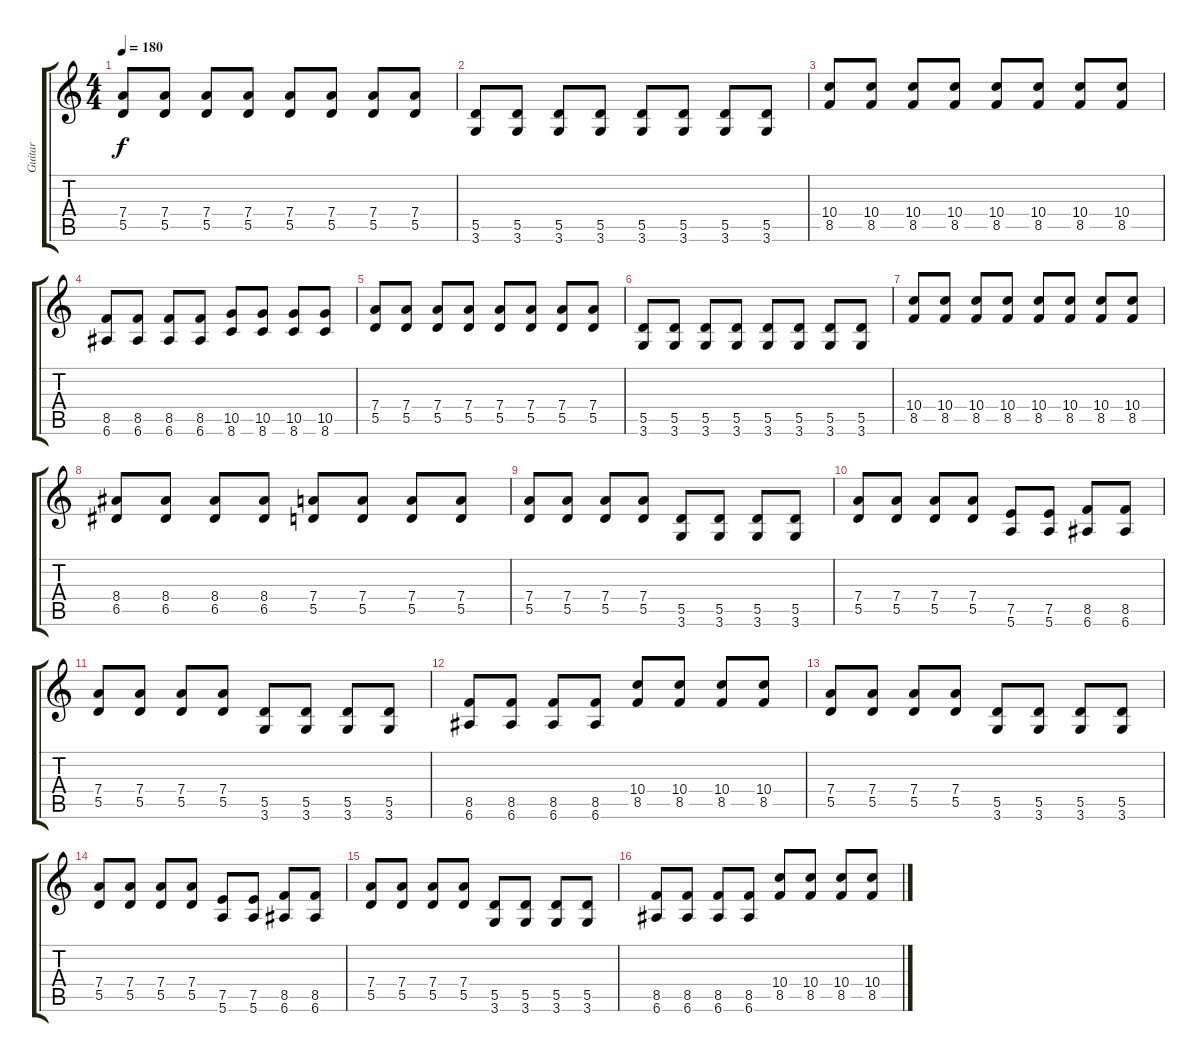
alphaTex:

\track ("Guitar" "Guitar") {instrument distortionguitar}
\staff {score tabs}
\tuning (E4 B3 G3 D3 A2 E2) {hide}
\ts (4 4)
\tempo 180
\clef g2
\ks c
(7.4 5.5).8{dy f} (7.4 5.5).8 (7.4 5.5).8 (7.4 5.5).8 (7.4 5.5).8 (7.4 5.5).8 (7.4 5.5).8 (7.4 5.5).8 |
(5.5 3.6).8 (5.5 3.6).8 (5.5 3.6).8 (5.5 3.6).8 (5.5 3.6).8 (5.5 3.6).8 (5.5 3.6).8 (5.5 3.6).8 |
(10.4 8.5).8 (10.4 8.5).8 (10.4 8.5).8 (10.4 8.5).8 (10.4 8.5).8 (10.4 8.5).8 (10.4 8.5).8 (10.4 8.5).8 |
(8.5 6.6).8 (8.5 6.6).8 (8.5 6.6).8 (8.5 6.6).8 (10.5 8.6).8 (10.5 8.6).8 (10.5 8.6).8 (10.5 8.6).8 |
(7.4 5.5).8 (7.4 5.5).8 (7.4 5.5).8 (7.4 5.5).8 (7.4 5.5).8 (7.4 5.5).8 (7.4 5.5).8 (7.4 5.5).8 |
(5.5 3.6).8 (5.5 3.6).8 (5.5 3.6).8 (5.5 3.6).8 (5.5 3.6).8 (5.5 3.6).8 (5.5 3.6).8 (5.5 3.6).8 |
(10.4 8.5).8 (10.4 8.5).8 (10.4 8.5).8 (10.4 8.5).8 (10.4 8.5).8 (10.4 8.5).8 (10.4 8.5).8 (10.4 8.5).8 |
(8.4 6.5).8 (8.4 6.5).8 (8.4 6.5).8 (8.4 6.5).8 (7.4 5.5).8 (7.4 5.5).8 (7.4 5.5).8 (7.4 5.5).8 |
(7.4 5.5).8 (7.4 5.5).8 (7.4 5.5).8 (7.4 5.5).8 (5.5 3.6).8 (5.5 3.6).8 (5.5 3.6).8 (5.5 3.6).8 |
(7.4 5.5).8 (7.4 5.5).8 (7.4 5.5).8 (7.4 5.5).8 (7.5 5.6).8 (7.5 5.6).8 (8.5 6.6).8 (8.5 6.6).8 |
(7.4 5.5).8 (7.4 5.5).8 (7.4 5.5).8 (7.4 5.5).8 (5.5 3.6).8 (5.5 3.6).8 (5.5 3.6).8 (5.5 3.6).8 |
(8.5 6.6).8 (8.5 6.6).8 (8.5 6.6).8 (8.5 6.6).8 (10.4 8.5).8 (10.4 8.5).8 (10.4 8.5).8 (10.4 8.5).8 |
(7.4 5.5).8 (7.4 5.5).8 (7.4 5.5).8 (7.4 5.5).8 (5.5 3.6).8 (5.5 3.6).8 (5.5 3.6).8 (5.5 3.6).8 |
(7.4 5.5).8 (7.4 5.5).8 (7.4 5.5).8 (7.4 5.5).8 (7.5 5.6).8 (7.5 5.6).8 (8.5 6.6).8 (8.5 6.6).8 |
(7.4 5.5).8 (7.4 5.5).8 (7.4 5.5).8 (7.4 5.5).8 (5.5 3.6).8 (5.5 3.6).8 (5.5 3.6).8 (5.5 3.6).8 |
(8.5 6.6).8 (8.5 6.6).8 (8.5 6.6).8 (8.5 6.6).8 (10.4 8.5).8 (10.4 8.5).8 (10.4 8.5).8 (10.4 8.5).8
